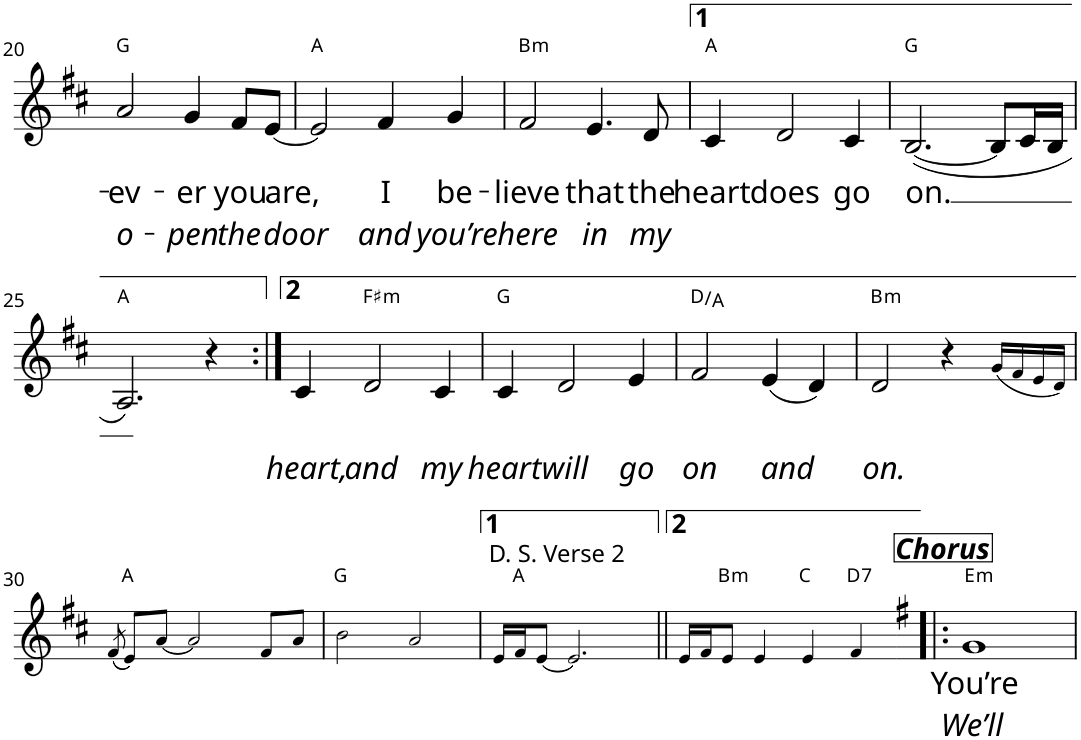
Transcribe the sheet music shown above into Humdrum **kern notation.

**kern	**text	**text	**harte
*part1	*part1	*part1	*part1
*staff1	*staff1	*staff1	*
*I"Treble	*	*	*
*I'Tr.	*	*	*
!!LO:PB:g=z
*clefG2	*	*	*
*k[f#c#]	*	*	*
*D:	*	*	*
*M4/4	*	*	*
=20	=20	=20	=20
!	!LO:LY:b	!LO:LY:b	!
2a/	-ev-	o-	G:maj
!	!LO:LY:b	!LO:LY:b	!
4g/	-er	-pen	.
!	!LO:LY:b	!LO:LY:b	!
8f#/L	you	the	.
!	!LO:LY:b	!LO:LY:b	!
[8e/J	are,	door	.
=21	=21	=21	=21
2e/]	.	.	A:maj
!	!LO:LY:b	!LO:LY:b	!
4f#/	I	and	.
!	!LO:LY:b	!LO:LY:b	!
4g/	be-	you’re	.
=22	=22	=22	=22
!	!LO:LY:b	!LO:LY:b	!LO:H:kt=m
2f#/	-lieve	here	B:min
!	!LO:LY:b	!LO:LY:b	!
4.e/	that	in	.
!	!LO:LY:b	!LO:LY:b	!
8d/	the	my	.
=23	=23	=23	=23
!	!LO:LY:b	!	!
4c#/	heart	.	A:maj
!	!LO:LY:b	!	!
2d/	does	.	.
!	!LO:LY:b	!	!
4c#/	go	.	.
=24	=24	=24	=24
!	!LO:LY:b	!	!
([2.B/	on.	.	G:maj
8B/L]	.	.	.
16c#/L	.	.	.
16B/JJ	.	.	.
!!LO:LB:g=z
=25	=25	=25	=25
2.A/)	.	.	A:maj
4r	.	.	.
=26:|!	=26:|!	=26:|!	=26:|!
!	!	!LO:LY:b	!
4c#/	.	heart,	.
!	!	!LO:LY:b	!LO:H:kt=m
2d/	.	and	F#:min
!	!	!LO:LY:b	!
4c#/	.	my	.
=27	=27	=27	=27
!	!	!LO:LY:b	!
4c#/	.	heart	G:maj
!	!	!LO:LY:b	!
2d/	.	will	.
!	!	!LO:LY:b	!
4e/	.	go	.
=28	=28	=28	=28
!	!	!LO:LY:b	!
2f#/	.	on	D:maj/5
!	!	!LO:LY:b	!
(4e/	.	and	.
4d/)	.	.	.
=29	=29	=29	=29
!	!	!LO:LY:b	!LO:H:kt=m
2d/	.	on.	B:min
4r	.	.	.
(16g!/LL	.	.	.
16f#!/	.	.	.
16e!/	.	.	.
16d!/JJ)	.	.	.
!!LO:LB:g=z
=30	=30	=30	=30
(8qf#/	.	.	.
8e!/L)	.	.	A:maj
[8a!/J	.	.	.
2a!/]	.	.	.
8f#!/L	.	.	.
8a!/J	.	.	.
=31	=31	=31	=31
2b!\	.	.	G:maj
2a!/	.	.	.
=32	=32	=32	=32
16e!/LL	.	.	.
16f#!/J	.	.	A:maj
[8e!/J	.	.	.
!LO:TX:a:t=D. S. Verse 2	!	!	!
2.e!/]	.	.	.
=33||	=33||	=33||	=33||
16e!/LL	.	.	.
16f#!/J	.	.	.
!	!	!	!LO:H:kt=m
8e!/J	.	.	B:min
4e!/	.	.	.
4e!/	.	.	C:maj
!	!	!	!LO:H:kt=7
4f#!/	.	.	D:7
=34!|:	=34!|:	=34!|:	=34!|:
*k[f#]	*	*	*
*G:	*	*	*
!LO:TX:a:Bi:t=Chorus	!	!	!
!	!LO:LY:b	!LO:LY:b	!LO:H:kt=m
1g	You’re	We’ll	E:min
=	=	=	=
*-	*-	*-	*-
